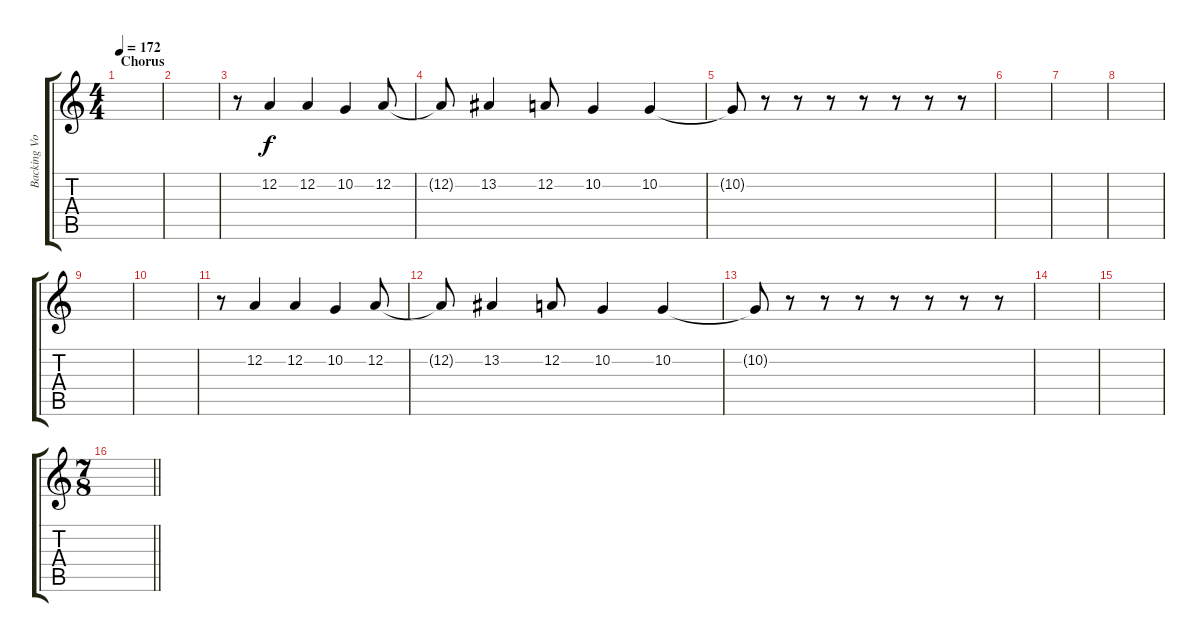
\track ("Backing Vocals" "Backing Vo") {instrument bassoon}
\staff {score tabs}
\tuning (D4 A3 F3 C3 G2 D2) {hide}
\ts (4 4)
\section ("" "Chorus")
\tempo 172
\clef g2
\ks c
|
|
r.8 12.2.4 12.2.4 10.2.4 12.2.8 |
12.2{t}.8 13.2.4 12.2.8 10.2.4 10.2.4 |
10.2{t}.8 r.8 r.8 r.8 r.8 r.8 r.8 r.8 |
|
|
|
|
|
r.8 12.2.4 12.2.4 10.2.4 12.2.8 |
12.2{t}.8 13.2.4 12.2.8 10.2.4 10.2.4 |
10.2{t}.8 r.8 r.8 r.8 r.8 r.8 r.8 r.8 |
|
|
\ts (7 8)
\barLineRight lightlight
